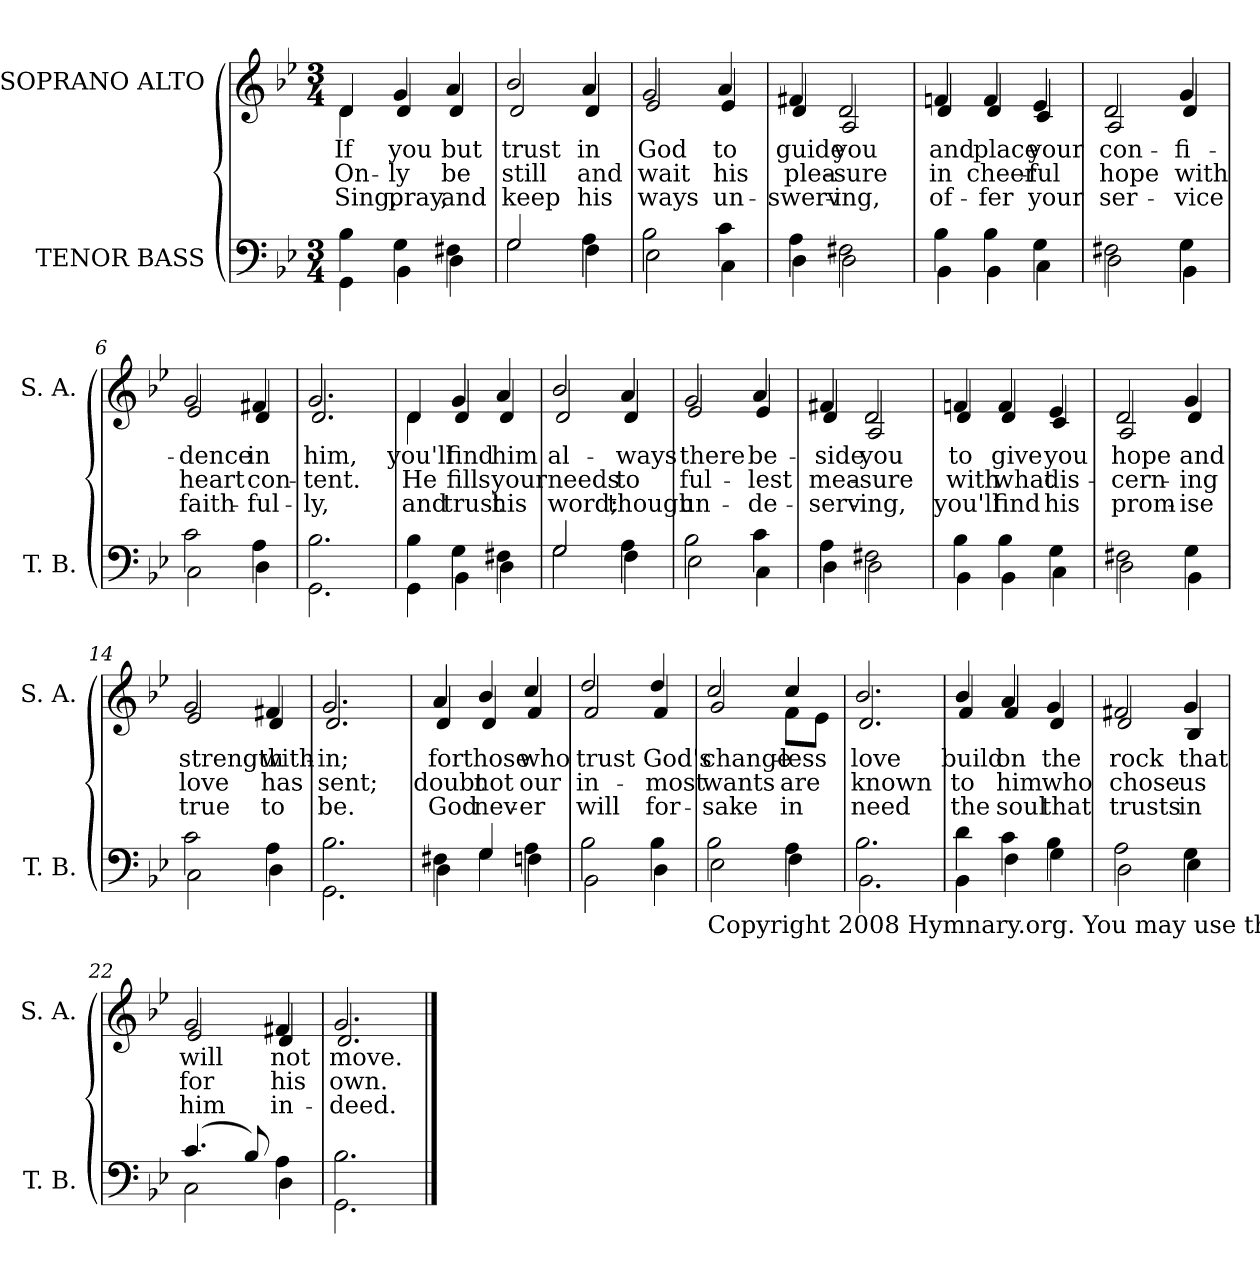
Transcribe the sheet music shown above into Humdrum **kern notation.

**kern	**kern	**text	**text	**text
*part2	*part1	*part1	*part1	*part1
*staff2	*staff1	*staff1	*staff1	*staff1
*I"TENOR BASS	*I"SOPRANO ALTO	*	*	*
*I'T. B.	*I'S. A.	*	*	*
!!LO:PB:g=z
*clefF4	*clefG2	*	*	*
*k[b-e-]	*k[b-e-]	*	*	*
*B-:	*B-:	*	*	*
*M3/4	*M3/4	*	*	*
=	=	=	=	=
*^	*	*	*	*
!	!	!LO:TX:b:cj:t=1	!	!	!
!	!	!LO:TX:b:cj:t=2	!	!	!
!	!	!LO:TX:b:cj:t=3	!	!	!
!	!	!	!LO:LY:b:color=#000000	!LO:LY:b:color=#000000	!LO:LY:b:color=#000000
*	*	*^	*	*	*
4B-i\	4GGi\	4di/	4di\	If	On-	Sing,
!	!	!	!	!LO:LY:b:color=#000000	!LO:LY:b:color=#000000	!LO:LY:b:color=#000000
4Gi\	4BB-i\	4gi/	4di/	you	-ly	pray,
!	!	!	!	!LO:LY:b:color=#000000	!LO:LY:b:color=#000000	!LO:LY:b:color=#000000
4F#Xi\	4Di\	4ai/	4di/	but	be	and
=1	=1	=1	=1	=1	=1	=1
!	!	!	!	!LO:LY:b:color=#000000	!LO:LY:b:color=#000000	!LO:LY:b:color=#000000
2Gi/	2Gi\	2b-i/	2di/	trust	still	keep
!	!	!	!	!LO:LY:b:color=#000000	!LO:LY:b:color=#000000	!LO:LY:b:color=#000000
4Ai\	4Fi\	4ai/	4di/	in	and	his
=2	=2	=2	=2	=2	=2	=2
!	!	!	!	!LO:LY:b:color=#000000	!LO:LY:b:color=#000000	!LO:LY:b:color=#000000
2B-i\	2E-i\	2gi/	2e-i/	God	wait	ways
!	!	!	!	!LO:LY:b:color=#000000	!LO:LY:b:color=#000000	!LO:LY:b:color=#000000
4ci\	4Ci\	4ai/	4e-i/	to	his	un-
=3	=3	=3	=3	=3	=3	=3
!	!	!	!	!LO:LY:b:color=#000000	!LO:LY:b:color=#000000	!LO:LY:b:color=#000000
4Ai\	4Di\	4f#Xi/	4di/	guide	plea-	-swerv-
!	!	!	!	!LO:LY:b:color=#000000	!LO:LY:b:color=#000000	!LO:LY:b:color=#000000
2F#Xi\	2Di\	2di/	2Ai/	you	-sure	-ing,
=4	=4	=4	=4	=4	=4	=4
!	!	!	!	!LO:LY:b:color=#000000	!LO:LY:b:color=#000000	!LO:LY:b:color=#000000
4B-i\	4BB-i\	4fni/	4di/	and	in	of-
!	!	!	!	!LO:LY:b:color=#000000	!LO:LY:b:color=#000000	!LO:LY:b:color=#000000
4B-i\	4BB-i\	4fi/	4di/	place	cheer-	-fer
!	!	!	!	!LO:LY:b:color=#000000	!LO:LY:b:color=#000000	!LO:LY:b:color=#000000
4Gi\	4Ci\	4e-i/	4ci/	your	-ful	your
!!LO:LB:g=z	!!
=5	=5	=5	=5	=5	=5	=5
!	!	!	!	!LO:LY:b:color=#000000	!LO:LY:b:color=#000000	!LO:LY:b:color=#000000
2F#Xi\	2Di\	2di/	2Ai/	con-	hope	ser-
!	!	!	!	!LO:LY:b:color=#000000	!LO:LY:b:color=#000000	!LO:LY:b:color=#000000
4Gi\	4BB-i\	4gi/	4di/	-fi-	with	-vice
=6	=6	=6	=6	=6	=6	=6
!	!	!	!	!LO:LY:b:color=#000000	!LO:LY:b:color=#000000	!LO:LY:b:color=#000000
2ci\	2Ci\	2gi/	2e-i/	-dence	heart	faith-
!	!	!	!	!LO:LY:b:color=#000000	!LO:LY:b:color=#000000	!LO:LY:b:color=#000000
4Ai\	4Di\	4f#Xi/	4di/	in	con-	-ful-
=7	=7	=7	=7	=7	=7	=7
!	!	!	!	!LO:LY:b:color=#000000	!LO:LY:b:color=#000000	!LO:LY:b:color=#000000
2.B-i\	2.GGi\	2.gi/	2.di/	him,	-tent.	-ly,
=8	=8	=8	=8	=8	=8	=8
!	!	!	!	!LO:LY:b:color=#000000	!LO:LY:b:color=#000000	!LO:LY:b:color=#000000
4B-i\	4GGi\	4di/	4di\	you'll	He	and
!	!	!	!	!LO:LY:b:color=#000000	!LO:LY:b:color=#000000	!LO:LY:b:color=#000000
4Gi\	4BB-i\	4gi/	4di/	find	fills	trust
!	!	!	!	!LO:LY:b:color=#000000	!LO:LY:b:color=#000000	!LO:LY:b:color=#000000
4F#Xi\	4Di\	4ai/	4di/	him	your	his
=9	=9	=9	=9	=9	=9	=9
!	!	!	!	!LO:LY:b:color=#000000	!LO:LY:b:color=#000000	!LO:LY:b:color=#000000
2Gi/	2Gi\	2b-i/	2di/	al-	needs	word;
!	!	!	!	!LO:LY:b:color=#000000	!LO:LY:b:color=#000000	!LO:LY:b:color=#000000
4Ai\	4Fi\	4ai/	4di/	-ways	to	though
=10	=10	=10	=10	=10	=10	=10
!	!	!	!	!LO:LY:b:color=#000000	!LO:LY:b:color=#000000	!LO:LY:b:color=#000000
2B-i\	2E-i\	2gi/	2e-i/	there	ful-	un-
!	!	!	!	!LO:LY:b:color=#000000	!LO:LY:b:color=#000000	!LO:LY:b:color=#000000
4ci\	4Ci\	4ai/	4e-i/	be-	-lest	-de-
=11	=11	=11	=11	=11	=11	=11
!	!	!	!	!LO:LY:b:color=#000000	!LO:LY:b:color=#000000	!LO:LY:b:color=#000000
4Ai\	4Di\	4f#Xi/	4di/	-side	mea-	-serv-
!	!	!	!	!LO:LY:b:color=#000000	!LO:LY:b:color=#000000	!LO:LY:b:color=#000000
2F#Xi\	2Di\	2di/	2Ai/	you	-sure	-ing,
!!LO:LB:g=z	!!
=12	=12	=12	=12	=12	=12	=12
!	!	!	!	!LO:LY:b:color=#000000	!LO:LY:b:color=#000000	!LO:LY:b:color=#000000
4B-i\	4BB-i\	4fni/	4di/	to	with	you'll
!	!	!	!	!LO:LY:b:color=#000000	!LO:LY:b:color=#000000	!LO:LY:b:color=#000000
4B-i\	4BB-i\	4fi/	4di/	give	what	find
!	!	!	!	!LO:LY:b:color=#000000	!LO:LY:b:color=#000000	!LO:LY:b:color=#000000
4Gi\	4Ci\	4e-i/	4ci/	you	dis-	his
=13	=13	=13	=13	=13	=13	=13
!	!	!	!	!LO:LY:b:color=#000000	!LO:LY:b:color=#000000	!LO:LY:b:color=#000000
2F#Xi\	2Di\	2di/	2Ai/	hope	-cern-	prom-
!	!	!	!	!LO:LY:b:color=#000000	!LO:LY:b:color=#000000	!LO:LY:b:color=#000000
4Gi\	4BB-i\	4gi/	4di/	and	-ing	-ise
=14	=14	=14	=14	=14	=14	=14
!	!	!	!	!LO:LY:b:color=#000000	!LO:LY:b:color=#000000	!LO:LY:b:color=#000000
2ci\	2Ci\	2gi/	2e-i/	strength	love	true
!	!	!	!	!LO:LY:b:color=#000000	!LO:LY:b:color=#000000	!LO:LY:b:color=#000000
4Ai\	4Di\	4f#Xi/	4di/	with-	has	to
=15	=15	=15	=15	=15	=15	=15
!	!	!	!	!LO:LY:b:color=#000000	!LO:LY:b:color=#000000	!LO:LY:b:color=#000000
2.B-i\	2.GGi\	2.gi/	2.di/	-in;	sent;	be.
=16	=16	=16	=16	=16	=16	=16
!	!	!	!	!LO:LY:b:color=#000000	!LO:LY:b:color=#000000	!LO:LY:b:color=#000000
4F#Xi\	4Di\	4ai/	4di/	for	doubt	God
!	!	!	!	!LO:LY:b:color=#000000	!LO:LY:b:color=#000000	!LO:LY:b:color=#000000
4Gi/	4Gi\	4b-i/	4di/	those	not	nev-
!	!	!	!	!LO:LY:b:color=#000000	!LO:LY:b:color=#000000	!LO:LY:b:color=#000000
4Ai\	4Fni\	4cci/	4fi/	who	our	-er
=17	=17	=17	=17	=17	=17	=17
!	!	!	!	!LO:LY:b:color=#000000	!LO:LY:b:color=#000000	!LO:LY:b:color=#000000
2B-i\	2BB-i\	2ddi/	2fi/	trust	in-	will
!	!	!	!	!LO:LY:b:color=#000000	!LO:LY:b:color=#000000	!LO:LY:b:color=#000000
4B-i\	4Di\	4ddi/	4fi/	God's	-most	for-
!!LO:LB:g=z	!!
=18	=18	=18	=18	=18	=18	=18
!LO:TX:b:t=Copyright 2008 Hymnary.org. You may use this score in personal and corporate worship settings. Commercial use and republication are prohibited without written consent.	!	!	!	!	!	!
!	!	!	!	!LO:LY:b:color=#000000	!LO:LY:b:color=#000000	!LO:LY:b:color=#000000
2B-i\	2E-i\	2cci/	2gi/	change-	wants	-sake
!	!	!	!	!LO:LY:b:color=#000000	!LO:LY:b:color=#000000	!LO:LY:b:color=#000000
4Ai\	4Fi\	4cci/	8fi\L	-less	are	in
.	.	.	8e-i\J	.	.	.
=19	=19	=19	=19	=19	=19	=19
!	!	!	!	!LO:LY:b:color=#000000	!LO:LY:b:color=#000000	!LO:LY:b:color=#000000
2.B-i\	2.BB-i\	2.b-i/	2.di/	love	known	need
=20	=20	=20	=20	=20	=20	=20
!	!	!	!	!LO:LY:b:color=#000000	!LO:LY:b:color=#000000	!LO:LY:b:color=#000000
4di\	4BB-i\	4b-i/	4fi/	build	to	the
!	!	!	!	!LO:LY:b:color=#000000	!LO:LY:b:color=#000000	!LO:LY:b:color=#000000
4ci\	4Fi\	4ai/	4fi/	on	him	soul
!	!	!	!	!LO:LY:b:color=#000000	!LO:LY:b:color=#000000	!LO:LY:b:color=#000000
4B-i\	4Gi\	4gi/	4di/	the	who	that
=21	=21	=21	=21	=21	=21	=21
!	!	!	!	!LO:LY:b:color=#000000	!LO:LY:b:color=#000000	!LO:LY:b:color=#000000
2Ai\	2Di\	2f#Xi/	2di/	rock	chose	trusts
!	!	!	!	!LO:LY:b:color=#000000	!LO:LY:b:color=#000000	!LO:LY:b:color=#000000
4Gi\	4E-i\	4gi/	4B-i/	that	us	in
=22	=22	=22	=22	=22	=22	=22
!	!	!	!	!LO:LY:b:color=#000000	!LO:LY:b:color=#000000	!LO:LY:b:color=#000000
(4.ci/	2Ci\	2gi/	2e-i/	will	for	him
8B-i/L)	.	.	.	.	.	.
!	!	!	!	!LO:LY:b:color=#000000	!LO:LY:b:color=#000000	!LO:LY:b:color=#000000
4Ai\	4Di\	4f#Xi/	4di/	not	his	in-
=23	=23	=23	=23	=23	=23	=23
!	!	!	!	!LO:LY:b:color=#000000	!LO:LY:b:color=#000000	!LO:LY:b:color=#000000
2.B-i\	2.GGi\	2.gi/	2.di/	move.	own.	-deed.
*v	*v	*	*	*	*	*
*	*v	*v	*	*	*
==	==	==	==	==
*-	*-	*-	*-	*-
